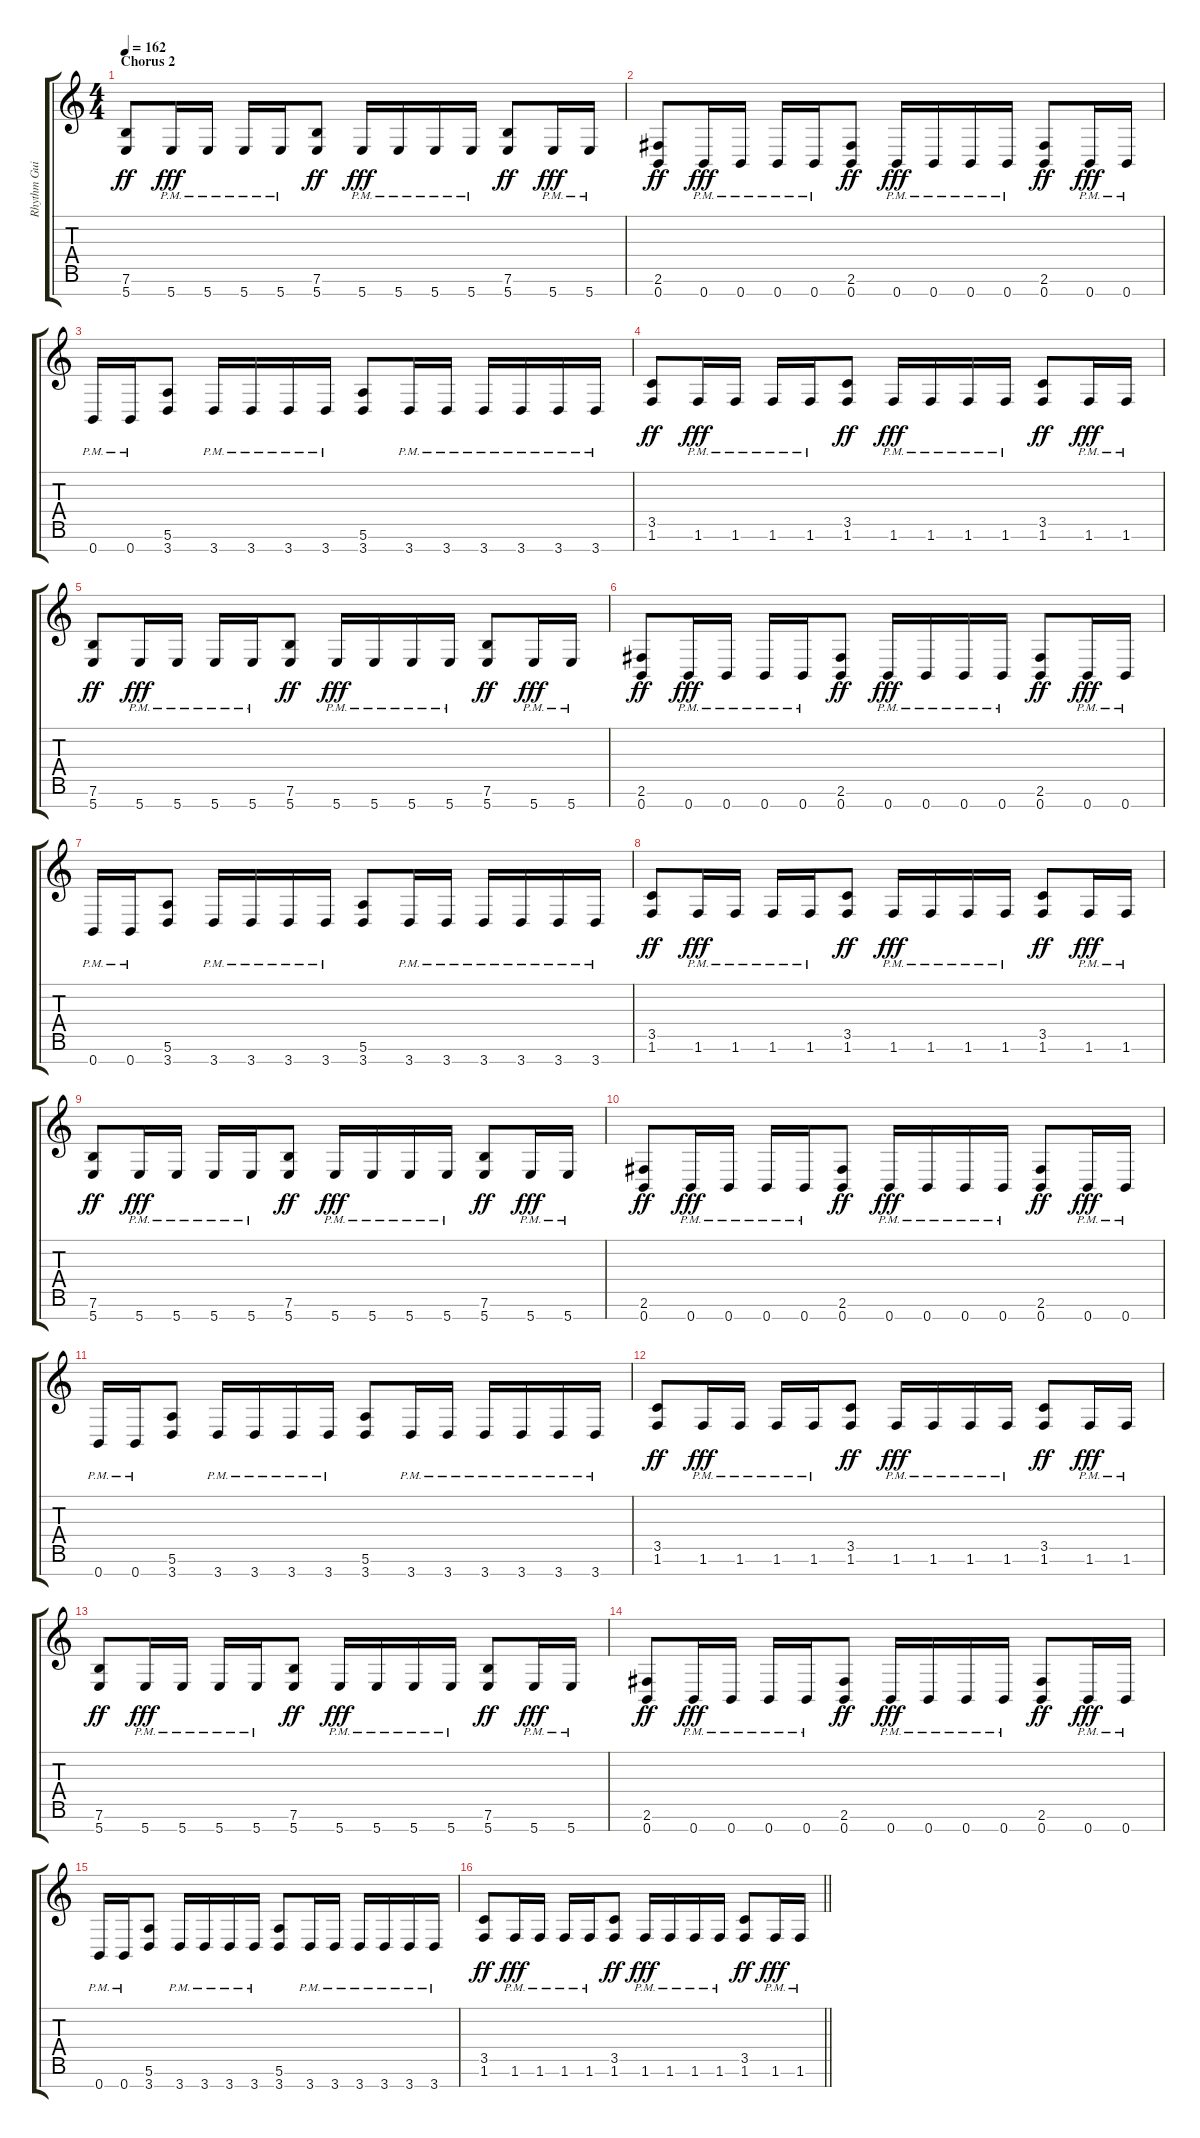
\track ("Rhythm Guitar 2" "Rhythm Gui") {instrument overdrivenguitar}
\staff {score tabs}
\tuning (E4 B3 G3 D3 A2 E2 B1) {hide}
\ts (4 4)
\section ("" "Chorus 2")
\tempo 162
\clef g2
\ks c
(7.6 5.7).8{dy ff} 5.7{pm}.16{dy fff} 5.7{pm}.16 5.7{pm}.16 5.7{pm}.16 (7.6 5.7).8{dy ff} 5.7{pm}.16{dy fff} 5.7{pm}.16 5.7{pm}.16 5.7{pm}.16 (7.6 5.7).8{dy ff} 5.7{pm}.16{dy fff} 5.7{pm}.16 |
(2.6 0.7).8{dy ff} 0.7{pm}.16{dy fff} 0.7{pm}.16 0.7{pm}.16 0.7{pm}.16 (2.6 0.7).8{dy ff} 0.7{pm}.16{dy fff} 0.7{pm}.16 0.7{pm}.16 0.7{pm}.16 (2.6 0.7).8{dy ff} 0.7{pm}.16{dy fff} 0.7{pm}.16 |
0.7{pm}.16 0.7{pm}.16 (5.6 3.7).8 3.7{pm}.16 3.7{pm}.16 3.7{pm}.16 3.7{pm}.16 (5.6 3.7).8 3.7{pm}.16 3.7{pm}.16 3.7{pm}.16 3.7{pm}.16 3.7{pm}.16 3.7{pm}.16 |
(3.5 1.6).8{dy ff} 1.6{pm}.16{dy fff} 1.6{pm}.16 1.6{pm}.16 1.6{pm}.16 (3.5 1.6).8{dy ff} 1.6{pm}.16{dy fff} 1.6{pm}.16 1.6{pm}.16 1.6{pm}.16 (3.5 1.6).8{dy ff} 1.6{pm}.16{dy fff} 1.6{pm}.16 |
(7.6 5.7).8{dy ff} 5.7{pm}.16{dy fff} 5.7{pm}.16 5.7{pm}.16 5.7{pm}.16 (7.6 5.7).8{dy ff} 5.7{pm}.16{dy fff} 5.7{pm}.16 5.7{pm}.16 5.7{pm}.16 (7.6 5.7).8{dy ff} 5.7{pm}.16{dy fff} 5.7{pm}.16 |
(2.6 0.7).8{dy ff} 0.7{pm}.16{dy fff} 0.7{pm}.16 0.7{pm}.16 0.7{pm}.16 (2.6 0.7).8{dy ff} 0.7{pm}.16{dy fff} 0.7{pm}.16 0.7{pm}.16 0.7{pm}.16 (2.6 0.7).8{dy ff} 0.7{pm}.16{dy fff} 0.7{pm}.16 |
0.7{pm}.16 0.7{pm}.16 (5.6 3.7).8 3.7{pm}.16 3.7{pm}.16 3.7{pm}.16 3.7{pm}.16 (5.6 3.7).8 3.7{pm}.16 3.7{pm}.16 3.7{pm}.16 3.7{pm}.16 3.7{pm}.16 3.7{pm}.16 |
(3.5 1.6).8{dy ff} 1.6{pm}.16{dy fff} 1.6{pm}.16 1.6{pm}.16 1.6{pm}.16 (3.5 1.6).8{dy ff} 1.6{pm}.16{dy fff} 1.6{pm}.16 1.6{pm}.16 1.6{pm}.16 (3.5 1.6).8{dy ff} 1.6{pm}.16{dy fff} 1.6{pm}.16 |
(7.6 5.7).8{dy ff} 5.7{pm}.16{dy fff} 5.7{pm}.16 5.7{pm}.16 5.7{pm}.16 (7.6 5.7).8{dy ff} 5.7{pm}.16{dy fff} 5.7{pm}.16 5.7{pm}.16 5.7{pm}.16 (7.6 5.7).8{dy ff} 5.7{pm}.16{dy fff} 5.7{pm}.16 |
(2.6 0.7).8{dy ff} 0.7{pm}.16{dy fff} 0.7{pm}.16 0.7{pm}.16 0.7{pm}.16 (2.6 0.7).8{dy ff} 0.7{pm}.16{dy fff} 0.7{pm}.16 0.7{pm}.16 0.7{pm}.16 (2.6 0.7).8{dy ff} 0.7{pm}.16{dy fff} 0.7{pm}.16 |
0.7{pm}.16 0.7{pm}.16 (5.6 3.7).8 3.7{pm}.16 3.7{pm}.16 3.7{pm}.16 3.7{pm}.16 (5.6 3.7).8 3.7{pm}.16 3.7{pm}.16 3.7{pm}.16 3.7{pm}.16 3.7{pm}.16 3.7{pm}.16 |
(3.5 1.6).8{dy ff} 1.6{pm}.16{dy fff} 1.6{pm}.16 1.6{pm}.16 1.6{pm}.16 (3.5 1.6).8{dy ff} 1.6{pm}.16{dy fff} 1.6{pm}.16 1.6{pm}.16 1.6{pm}.16 (3.5 1.6).8{dy ff} 1.6{pm}.16{dy fff} 1.6{pm}.16 |
(7.6 5.7).8{dy ff} 5.7{pm}.16{dy fff} 5.7{pm}.16 5.7{pm}.16 5.7{pm}.16 (7.6 5.7).8{dy ff} 5.7{pm}.16{dy fff} 5.7{pm}.16 5.7{pm}.16 5.7{pm}.16 (7.6 5.7).8{dy ff} 5.7{pm}.16{dy fff} 5.7{pm}.16 |
(2.6 0.7).8{dy ff} 0.7{pm}.16{dy fff} 0.7{pm}.16 0.7{pm}.16 0.7{pm}.16 (2.6 0.7).8{dy ff} 0.7{pm}.16{dy fff} 0.7{pm}.16 0.7{pm}.16 0.7{pm}.16 (2.6 0.7).8{dy ff} 0.7{pm}.16{dy fff} 0.7{pm}.16 |
0.7{pm}.16 0.7{pm}.16 (5.6 3.7).8 3.7{pm}.16 3.7{pm}.16 3.7{pm}.16 3.7{pm}.16 (5.6 3.7).8 3.7{pm}.16 3.7{pm}.16 3.7{pm}.16 3.7{pm}.16 3.7{pm}.16 3.7{pm}.16 |
\barLineRight lightlight
(3.5 1.6).8{dy ff} 1.6{pm}.16{dy fff} 1.6{pm}.16 1.6{pm}.16 1.6{pm}.16 (3.5 1.6).8{dy ff} 1.6{pm}.16{dy fff} 1.6{pm}.16 1.6{pm}.16 1.6{pm}.16 (3.5 1.6).8{dy ff} 1.6{pm}.16{dy fff} 1.6{pm}.16
